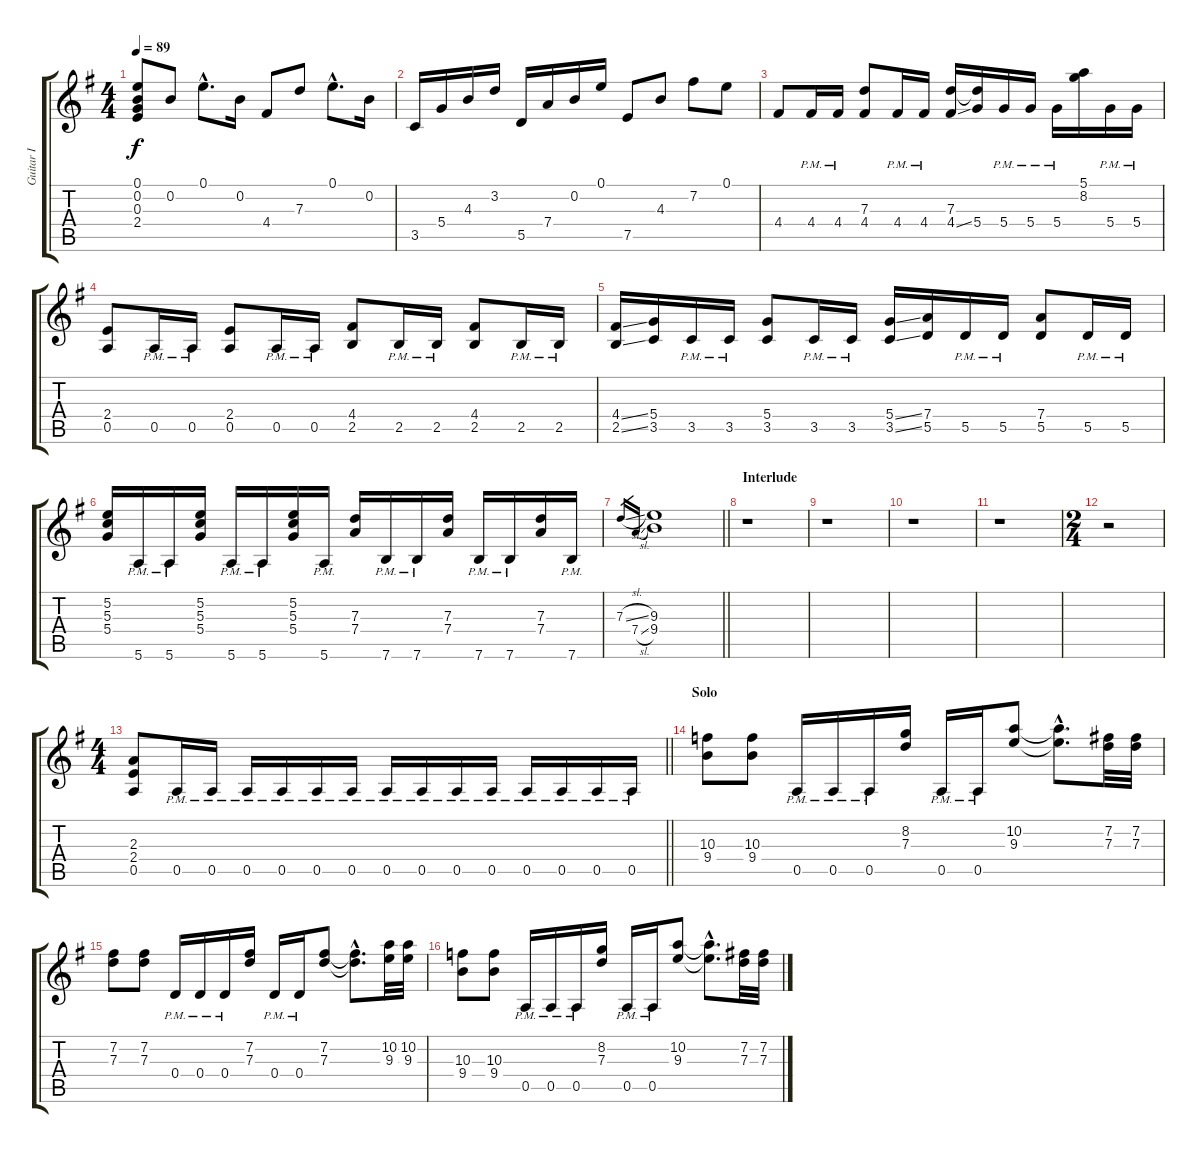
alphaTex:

\track ("Guitar I" "Guitar I") {instrument distortionguitar}
\staff {score tabs}
\tuning (E4 B3 G3 D3 A2 E2) {hide}
\ts (4 4)
\tempo 89
\clef g2
\ks g
(0.1 0.2 0.3 2.4).8{dy f} 0.2.8 0.1{hac}.8{d} 0.2.16 4.4.8 7.3.8 0.1{hac}.8{d} 0.2.16 |
3.5.16 5.4.16 4.3.16 3.2.16 5.5.16 7.4.16 0.2.16 0.1.16 7.5.8 4.3.8 7.2.8 0.1.8 |
4.4.8 4.4{pm}.16 4.4{pm}.16 (7.3 4.4).8 4.4{pm}.16 4.4{pm}.16 (7.3 4.4{ss}).16 (7.3{t} 5.4).16 5.4{pm}.16 5.4{pm}.16 5.4{pm}.16 (5.1 8.2).16 5.4{pm}.16 5.4{pm}.16 |
(2.4 0.5).8 0.5{pm}.16 0.5{pm}.16 (2.4 0.5).8 0.5{pm}.16 0.5{pm}.16 (4.4 2.5).8 2.5{pm}.16 2.5{pm}.16 (4.4 2.5).8 2.5{pm}.16 2.5{pm}.16 |
(4.4{ss} 2.5{ss}).16 (5.4 3.5).16 3.5{pm}.16 3.5{pm}.16 (5.4 3.5).8 3.5{pm}.16 3.5{pm}.16 (5.4{ss} 3.5{ss}).16 (7.4 5.5).16 5.5{pm}.16 5.5{pm}.16 (7.4 5.5).8 5.5{pm}.16 5.5{pm}.16 |
(5.2 5.3 5.4).16 5.6{pm}.16 5.6{pm}.16 (5.2 5.3 5.4).16 5.6{pm}.16 5.6{pm}.16 (5.2 5.3 5.4).16 5.6{pm}.16 (7.3 7.4).16 7.6{pm}.16 7.6{pm}.16 (7.3 7.4).16 7.6{pm}.16 7.6{pm}.16 (7.3 7.4).16 7.6{pm}.16 |
\barLineRight lightlight
7.3{sl}.16{gr} 7.4{sl}.16{gr} (9.3 9.4).1 |
\section ("" "Interlude")
r.1 |
r.1 |
r.1 |
r.1 |
\ts (2 4)
r.2 |
\ts (4 4)
\barLineRight lightlight
(2.3 2.4 0.5).8 0.5{pm}.16 0.5{pm}.16 0.5{pm}.16 0.5{pm}.16 0.5{pm}.16 0.5{pm}.16 0.5{pm}.16 0.5{pm}.16 0.5{pm}.16 0.5{pm}.16 0.5{pm}.16 0.5{pm}.16 0.5{pm}.16 0.5{pm}.16 |
\section ("" "Solo")
(10.3 9.4).8 (10.3 9.4).8 0.5{pm}.16 0.5{pm}.16 0.5{pm}.16 (8.2 7.3).16 0.5{pm}.16 0.5{pm}.16 (10.2 9.3).8 (10.2{hac t} 9.3{hac t}).8{d} (7.2 7.3).32 (7.2 7.3).32 |
(7.2 7.3).8 (7.2 7.3).8 0.4{pm}.16 0.4{pm}.16 0.4{pm}.16 (7.2 7.3).16 0.4{pm}.16 0.4{pm}.16 (7.2 7.3).8 (7.2{hac t} 7.3{hac t}).8{d} (10.2 9.3).32 (10.2 9.3).32 |
(10.3 9.4).8 (10.3 9.4).8 0.5{pm}.16 0.5{pm}.16 0.5{pm}.16 (8.2 7.3).16 0.5{pm}.16 0.5{pm}.16 (10.2 9.3).8 (10.2{hac t} 9.3{hac t}).8{d} (7.2 7.3).32 (7.2 7.3).32
